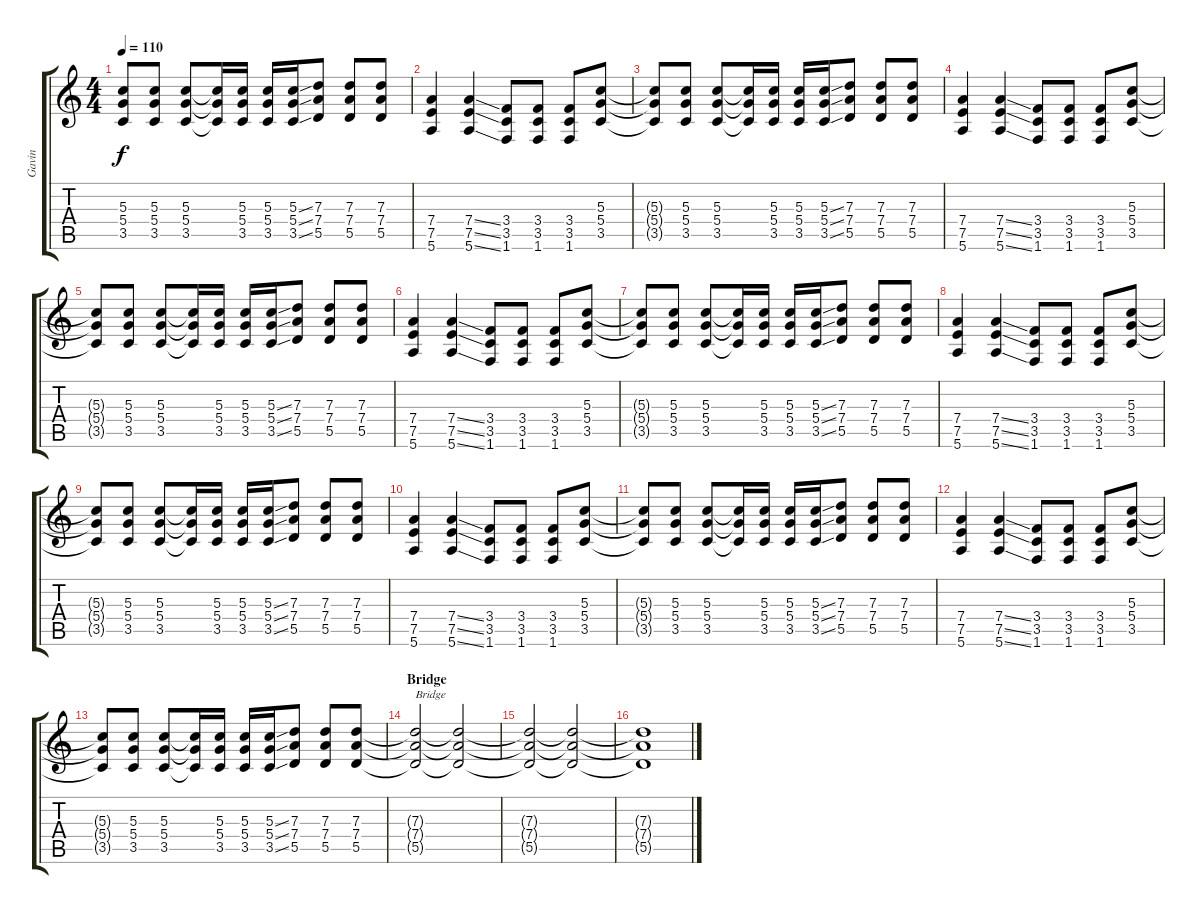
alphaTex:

\track ("Gavin" "Gavin") {instrument overdrivenguitar}
\staff {score tabs}
\tuning (E4 B3 G3 D3 A2 E2) {hide}
\ts (4 4)
\tempo 110
\clef g2
\ks c
(5.3{t} 5.4{t} 3.5{t}).8{dy f} (5.3 5.4 3.5).8 (5.3 5.4 3.5).8 (5.3{t} 5.4{t} 3.5{t}).16 (5.3 5.4 3.5).16 (5.3 5.4 3.5).16 (5.3{ss} 5.4{ss} 3.5{ss}).16 (7.3 7.4 5.5).8 (7.3 7.4 5.5).8 (7.3 7.4 5.5).8 |
(7.4 7.5 5.6).4 (7.4{ss} 7.5{ss} 5.6{ss}).4 (3.4 3.5 1.6).8 (3.4 3.5 1.6).8 (3.4 3.5 1.6).8 (5.3 5.4 3.5).8 |
(5.3{t} 5.4{t} 3.5{t}).8 (5.3 5.4 3.5).8 (5.3 5.4 3.5).8 (5.3{t} 5.4{t} 3.5{t}).16 (5.3 5.4 3.5).16 (5.3 5.4 3.5).16 (5.3{ss} 5.4{ss} 3.5{ss}).16 (7.3 7.4 5.5).8 (7.3 7.4 5.5).8 (7.3 7.4 5.5).8 |
(7.4 7.5 5.6).4 (7.4{ss} 7.5{ss} 5.6{ss}).4 (3.4 3.5 1.6).8 (3.4 3.5 1.6).8 (3.4 3.5 1.6).8 (5.3 5.4 3.5).8 |
(5.3{t} 5.4{t} 3.5{t}).8 (5.3 5.4 3.5).8 (5.3 5.4 3.5).8 (5.3{t} 5.4{t} 3.5{t}).16 (5.3 5.4 3.5).16 (5.3 5.4 3.5).16 (5.3{ss} 5.4{ss} 3.5{ss}).16 (7.3 7.4 5.5).8 (7.3 7.4 5.5).8 (7.3 7.4 5.5).8 |
(7.4 7.5 5.6).4 (7.4{ss} 7.5{ss} 5.6{ss}).4 (3.4 3.5 1.6).8 (3.4 3.5 1.6).8 (3.4 3.5 1.6).8 (5.3 5.4 3.5).8 |
(5.3{t} 5.4{t} 3.5{t}).8 (5.3 5.4 3.5).8 (5.3 5.4 3.5).8 (5.3{t} 5.4{t} 3.5{t}).16 (5.3 5.4 3.5).16 (5.3 5.4 3.5).16 (5.3{ss} 5.4{ss} 3.5{ss}).16 (7.3 7.4 5.5).8 (7.3 7.4 5.5).8 (7.3 7.4 5.5).8 |
(7.4 7.5 5.6).4 (7.4{ss} 7.5{ss} 5.6{ss}).4 (3.4 3.5 1.6).8 (3.4 3.5 1.6).8 (3.4 3.5 1.6).8 (5.3 5.4 3.5).8 |
(5.3{t} 5.4{t} 3.5{t}).8 (5.3 5.4 3.5).8 (5.3 5.4 3.5).8 (5.3{t} 5.4{t} 3.5{t}).16 (5.3 5.4 3.5).16 (5.3 5.4 3.5).16 (5.3{ss} 5.4{ss} 3.5{ss}).16 (7.3 7.4 5.5).8 (7.3 7.4 5.5).8 (7.3 7.4 5.5).8 |
(7.4 7.5 5.6).4 (7.4{ss} 7.5{ss} 5.6{ss}).4 (3.4 3.5 1.6).8 (3.4 3.5 1.6).8 (3.4 3.5 1.6).8 (5.3 5.4 3.5).8 |
(5.3{t} 5.4{t} 3.5{t}).8 (5.3 5.4 3.5).8 (5.3 5.4 3.5).8 (5.3{t} 5.4{t} 3.5{t}).16 (5.3 5.4 3.5).16 (5.3 5.4 3.5).16 (5.3{ss} 5.4{ss} 3.5{ss}).16 (7.3 7.4 5.5).8 (7.3 7.4 5.5).8 (7.3 7.4 5.5).8 |
(7.4 7.5 5.6).4 (7.4{ss} 7.5{ss} 5.6{ss}).4 (3.4 3.5 1.6).8 (3.4 3.5 1.6).8 (3.4 3.5 1.6).8 (5.3 5.4 3.5).8 |
(5.3{t} 5.4{t} 3.5{t}).8 (5.3 5.4 3.5).8 (5.3 5.4 3.5).8 (5.3{t} 5.4{t} 3.5{t}).16 (5.3 5.4 3.5).16 (5.3 5.4 3.5).16 (5.3{ss} 5.4{ss} 3.5{ss}).16 (7.3 7.4 5.5).8 (7.3 7.4 5.5).8 (7.3 7.4 5.5).8 |
\section ("" "Bridge")
(7.3{t} 7.4{t} 5.5{t}).2{txt "Bridge" volume 13} (7.3{t} 7.4{t} 5.5{t}).2{volume 10} |
(7.3{t} 7.4{t} 5.5{t}).2{volume 7} (7.3{t} 7.4{t} 5.5{t}).2{volume 4} |
(7.3{t} 7.4{t} 5.5{t}).1
